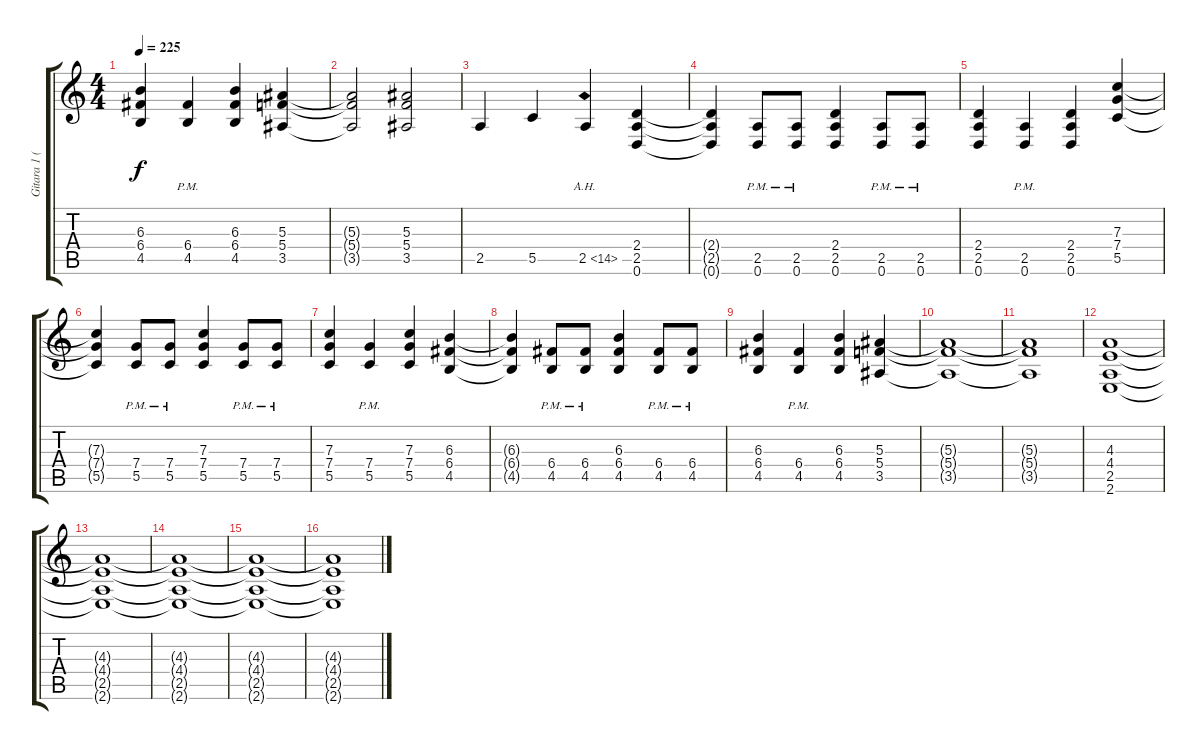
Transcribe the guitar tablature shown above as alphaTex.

\track ("Gitara 1 (wiciu)" "Gitara 1 (") {instrument distortionguitar}
\staff {score tabs}
\tuning (D4 A3 F3 C3 G2 D2) {hide}
\ts (4 4)
\tempo 225
\clef g2
\ks c
(6.3 6.4 4.5).4{dy f} (6.4{pm} 4.5{pm}).4 (6.3 6.4 4.5).4 (5.3 5.4 3.5).4 |
(5.3{t} 5.4{t} 3.5{t}).2 (5.3 5.4 3.5).2 |
2.5.4 5.5.4 2.5{ah 12}.4 (2.4 2.5 0.6).4 |
(2.4{t} 2.5{t} 0.6{t}).4 (2.5{pm} 0.6{pm}).8 (2.5{pm} 0.6{pm}).8 (2.4 2.5 0.6).4 (2.5{pm} 0.6{pm}).8 (2.5{pm} 0.6{pm}).8 |
(2.4 2.5 0.6).4 (2.5{pm} 0.6{pm}).4 (2.4 2.5 0.6).4 (7.3 7.4 5.5).4 |
(7.3{t} 7.4{t} 5.5{t}).4 (7.4{pm} 5.5{pm}).8 (7.4{pm} 5.5{pm}).8 (7.3 7.4 5.5).4 (7.4{pm} 5.5{pm}).8 (7.4{pm} 5.5{pm}).8 |
(7.3 7.4 5.5).4 (7.4{pm} 5.5{pm}).4 (7.3 7.4 5.5).4 (6.3 6.4 4.5).4 |
(6.3{t} 6.4{t} 4.5{t}).4 (6.4{pm} 4.5{pm}).8 (6.4{pm} 4.5{pm}).8 (6.3 6.4 4.5).4 (6.4{pm} 4.5{pm}).8 (6.4{pm} 4.5{pm}).8 |
(6.3 6.4 4.5).4 (6.4{pm} 4.5{pm}).4 (6.3 6.4 4.5).4 (5.3 5.4 3.5).4 |
(5.3{t} 5.4{t} 3.5{t}).1 |
(5.3{t} 5.4{t} 3.5{t}).1 |
(4.3 4.4 2.5 2.6).1 |
(4.3{t} 4.4{t} 2.5{t} 2.6{t}).1 |
(4.3{t} 4.4{t} 2.5{t} 2.6{t}).1 |
(4.3{t} 4.4{t} 2.5{t} 2.6{t}).1 |
(4.3{t} 4.4{t} 2.5{t} 2.6{t}).1
